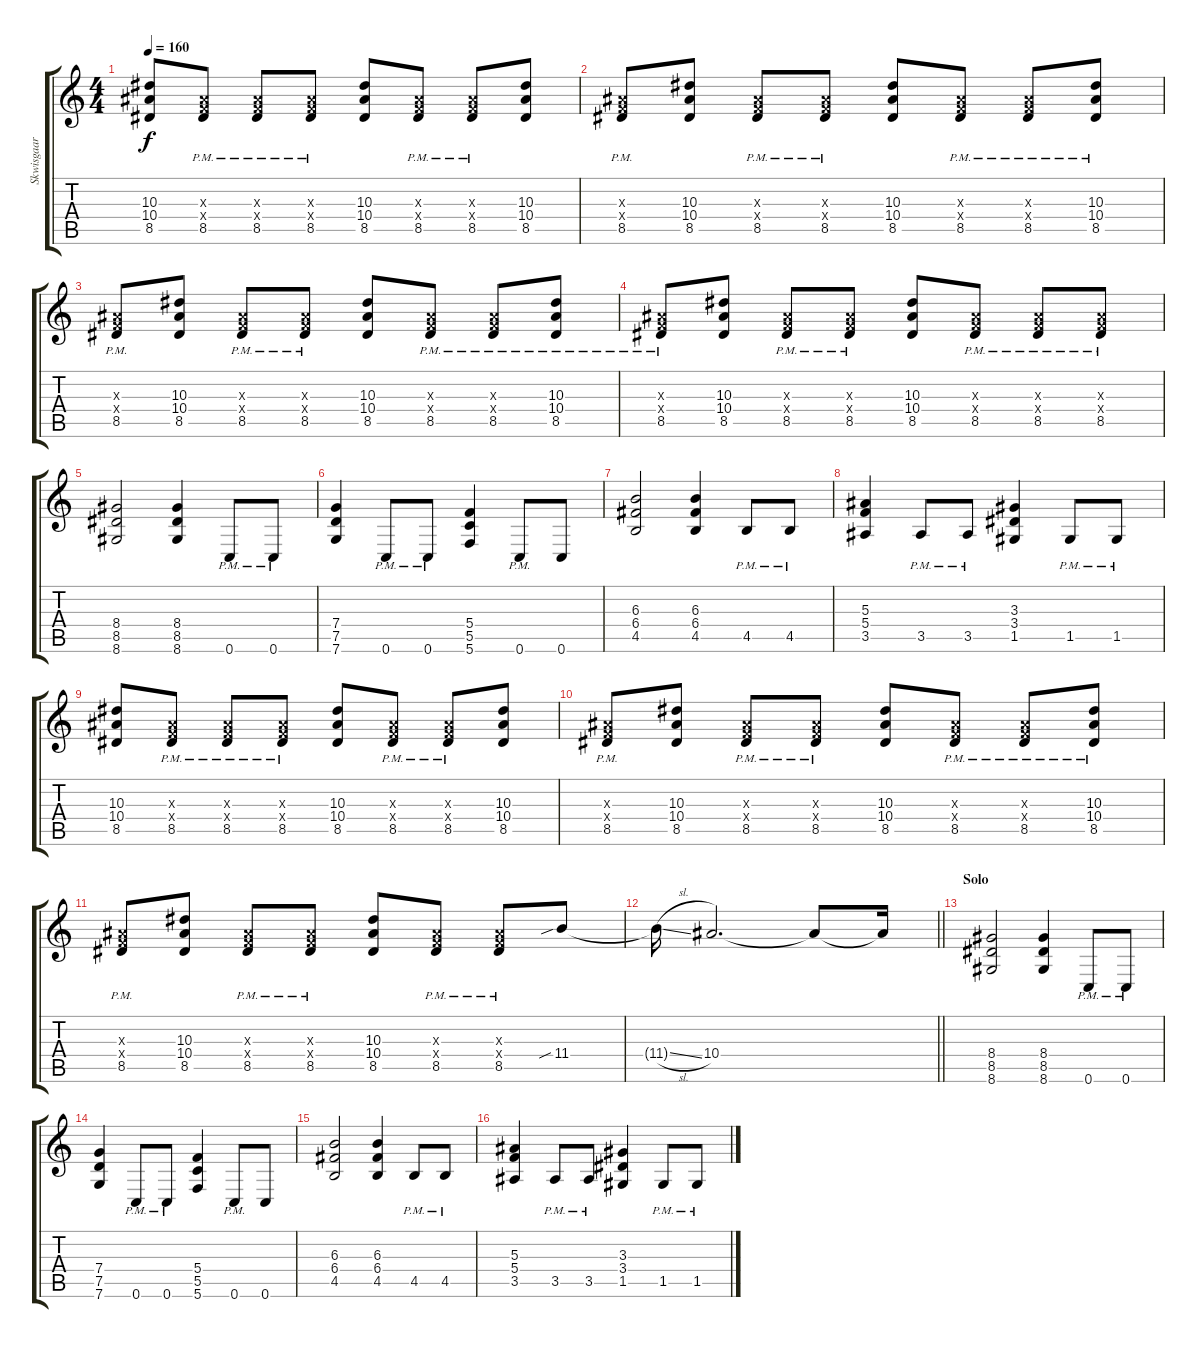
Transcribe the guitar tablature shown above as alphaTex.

\track ("Skwisgaar" "Skwisgaar") {instrument distortionguitar}
\staff {score tabs}
\tuning (D4 A3 F3 C3 G2 C2) {hide}
\ts (4 4)
\tempo 160
\clef g2
\ks c
(10.3 10.4 8.5).8{dy f} (0.3{x} 10.4{pm x} 8.5{pm}).8 (0.3{x} 10.4{pm x} 8.5{pm}).8 (0.3{x} 10.4{pm x} 8.5{pm}).8 (10.3 10.4 8.5).8 (0.3{x} 10.4{pm x} 8.5{pm}).8 (0.3{x} 10.4{pm x} 8.5{pm}).8 (10.3 10.4 8.5).8 |
(0.3{x} 10.4{pm x} 8.5{pm}).8 (10.3 10.4 8.5).8 (0.3{x} 10.4{pm x} 8.5{pm}).8 (0.3{x} 10.4{pm x} 8.5{pm}).8 (10.3 10.4 8.5).8 (0.3{x} 10.4{pm x} 8.5{pm}).8 (0.3{x} 10.4{pm x} 8.5{pm}).8 (10.3 10.4{pm} 8.5).8 |
(0.3{x} 10.4{pm x} 8.5{pm}).8 (10.3 10.4 8.5).8 (0.3{x} 10.4{pm x} 8.5{pm}).8 (0.3{x} 10.4{pm x} 8.5{pm}).8 (10.3 10.4 8.5).8 (0.3{x} 10.4{pm x} 8.5{pm}).8 (0.3{x} 10.4{pm x} 8.5{pm}).8 (10.3 10.4{pm} 8.5).8 |
(0.3{x} 10.4{pm x} 8.5{pm}).8 (10.3 10.4 8.5).8 (0.3{x} 10.4{pm x} 8.5{pm}).8 (0.3{x} 10.4{pm x} 8.5{pm}).8 (10.3 10.4 8.5).8 (0.3{x} 10.4{pm x} 8.5{pm}).8 (0.3{x} 10.4{pm x} 8.5{pm}).8 (0.3{x} 10.4{pm x} 8.5{pm}).8 |
(8.4 8.5 8.6).2 (8.4 8.5 8.6).4 0.6{pm}.8 0.6{pm}.8 |
(7.4 7.5 7.6).4 0.6{pm}.8 0.6{pm}.8 (5.4 5.5 5.6).4 0.6{pm}.8 0.6.8 |
(6.3 6.4 4.5).2 (6.3 6.4 4.5).4 4.5{pm}.8 4.5{pm}.8 |
(5.3 5.4 3.5).4 3.5{pm}.8 3.5{pm}.8 (3.3 3.4 1.5).4 1.5{pm}.8 1.5{pm}.8 |
(10.3 10.4 8.5).8 (0.3{x} 10.4{pm x} 8.5{pm}).8 (0.3{x} 10.4{pm x} 8.5{pm}).8 (0.3{x} 10.4{pm x} 8.5{pm}).8 (10.3 10.4 8.5).8 (0.3{x} 10.4{pm x} 8.5{pm}).8 (0.3{x} 10.4{pm x} 8.5{pm}).8 (10.3 10.4 8.5).8 |
(0.3{x} 10.4{pm x} 8.5{pm}).8 (10.3 10.4 8.5).8 (0.3{x} 10.4{pm x} 8.5{pm}).8 (0.3{x} 10.4{pm x} 8.5{pm}).8 (10.3 10.4 8.5).8 (0.3{x} 10.4{pm x} 8.5{pm}).8 (0.3{x} 10.4{pm x} 8.5{pm}).8 (10.3 10.4{pm} 8.5).8 |
(0.3{x} 10.4{pm x} 8.5{pm}).8 (10.3 10.4 8.5).8 (0.3{x} 10.4{pm x} 8.5{pm}).8 (0.3{x} 10.4{pm x} 8.5{pm}).8 (10.3 10.4 8.5).8 (0.3{x} 10.4{pm x} 8.5{pm}).8 (0.3{x} 10.4{pm x} 8.5{pm}).8 11.4{sib}.8 |
\barLineRight lightlight
11.4{sl t}.16 10.4.2{d} 10.4{t}.8 10.4{t}.16 |
\section ("" "Solo")
(8.4 8.5 8.6).2 (8.4 8.5 8.6).4 0.6{pm}.8 0.6{pm}.8 |
(7.4 7.5 7.6).4 0.6{pm}.8 0.6{pm}.8 (5.4 5.5 5.6).4 0.6{pm}.8 0.6.8 |
(6.3 6.4 4.5).2 (6.3 6.4 4.5).4 4.5{pm}.8 4.5{pm}.8 |
(5.3 5.4 3.5).4 3.5{pm}.8 3.5{pm}.8 (3.3 3.4 1.5).4 1.5{pm}.8 1.5{pm}.8
